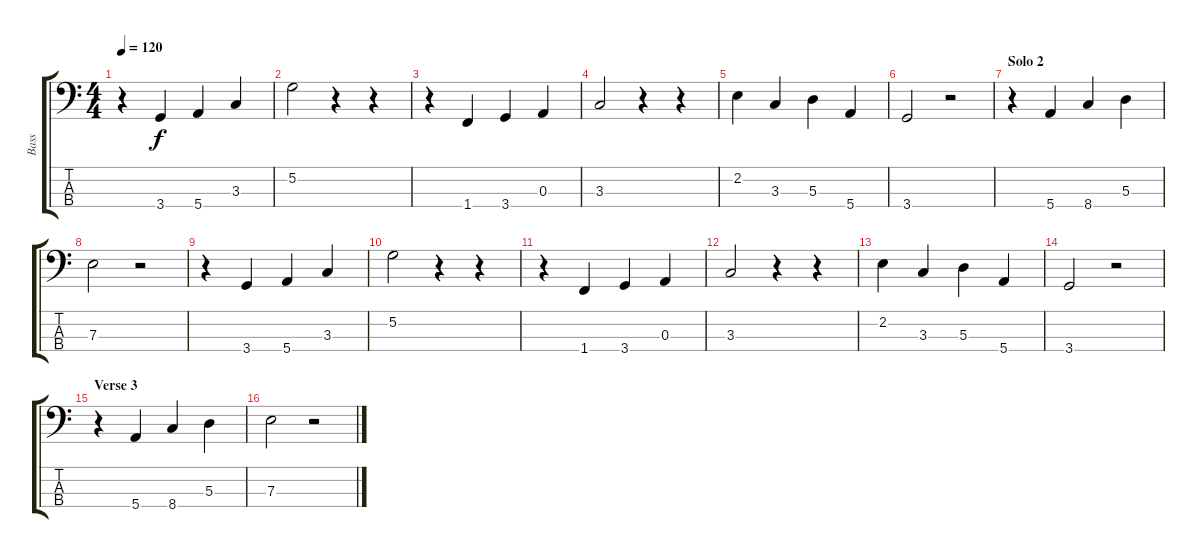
\track ("Bass" "Bass") {instrument electricbassfinger}
\staff {score tabs}
\tuning (G2 D2 A1 E1) {hide}
\ts (4 4)
\tempo 120
\clef f4
\ks c
r.4{dy f} 3.4.4 5.4.4 3.3.4 |
5.2.2 r.4 r.4 |
r.4 1.4.4 3.4.4 0.3.4 |
3.3.2 r.4 r.4 |
2.2.4 3.3.4 5.3.4 5.4.4 |
3.4.2 r.2 |
\section ("" "Solo 2")
r.4 5.4.4 8.4.4 5.3.4 |
7.3.2 r.2 |
r.4 3.4.4 5.4.4 3.3.4 |
5.2.2 r.4 r.4 |
r.4 1.4.4 3.4.4 0.3.4 |
3.3.2 r.4 r.4 |
2.2.4 3.3.4 5.3.4 5.4.4 |
3.4.2 r.2 |
\section ("" "Verse 3")
r.4 5.4.4 8.4.4 5.3.4 |
7.3.2 r.2
